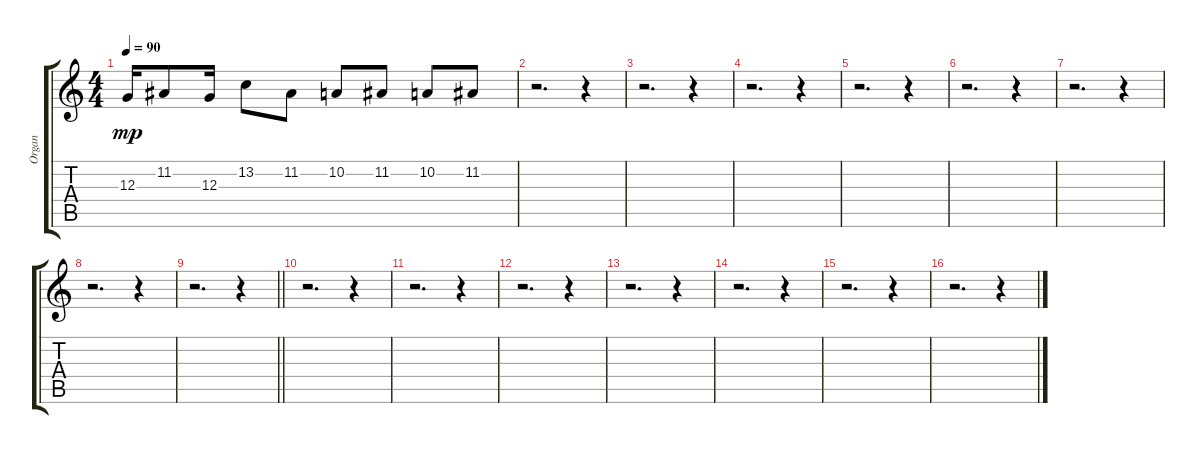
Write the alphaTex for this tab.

\track ("Organ" "Organ") {instrument drawbarorgan}
\staff {score tabs}
\tuning (E4 B3 G3 D3 A2 E2) {hide}
\ts (4 4)
\tempo 90
\clef g2
\ks c
12.3.16{dy mp} 11.2.8 12.3.16 13.2.8 11.2.8 10.2.8 11.2.8 10.2.8 11.2.8 |
r.2{d} r.4 |
r.2{d} r.4 |
r.2{d} r.4 |
r.2{d} r.4 |
r.2{d} r.4 |
r.2{d} r.4 |
r.2{d} r.4 |
\barLineRight lightlight
r.2{d} r.4 |
r.2{d} r.4 |
r.2{d} r.4 |
r.2{d} r.4 |
r.2{d} r.4 |
r.2{d} r.4 |
r.2{d} r.4 |
r.2{d} r.4
